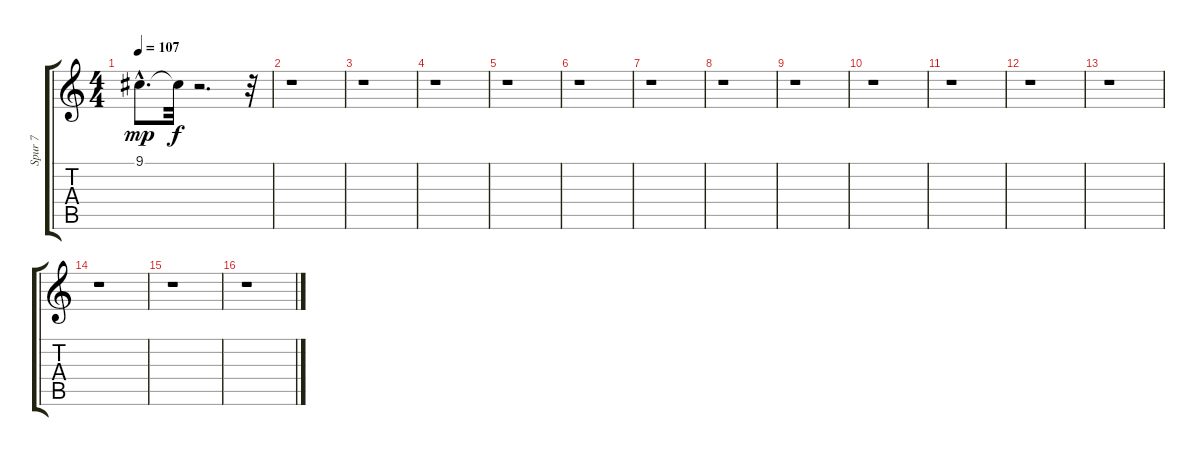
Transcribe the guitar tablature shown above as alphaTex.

\track ("Spur 7" "Spur 7") {instrument acousticgrandpiano}
\staff {score tabs}
\tuning (E4 B3 G3 D3 A2 E2) {hide}
\ts (4 4)
\tempo 107
\clef g2
\ks c
9.1{hac}.8{d dy mp} 9.1{t}.32{dy f} r.2{d} r.32 |
r.1 |
r.1 |
r.1 |
r.1 |
r.1 |
r.1 |
r.1 |
r.1 |
r.1 |
r.1 |
r.1 |
r.1 |
r.1 |
r.1 |
r.1
